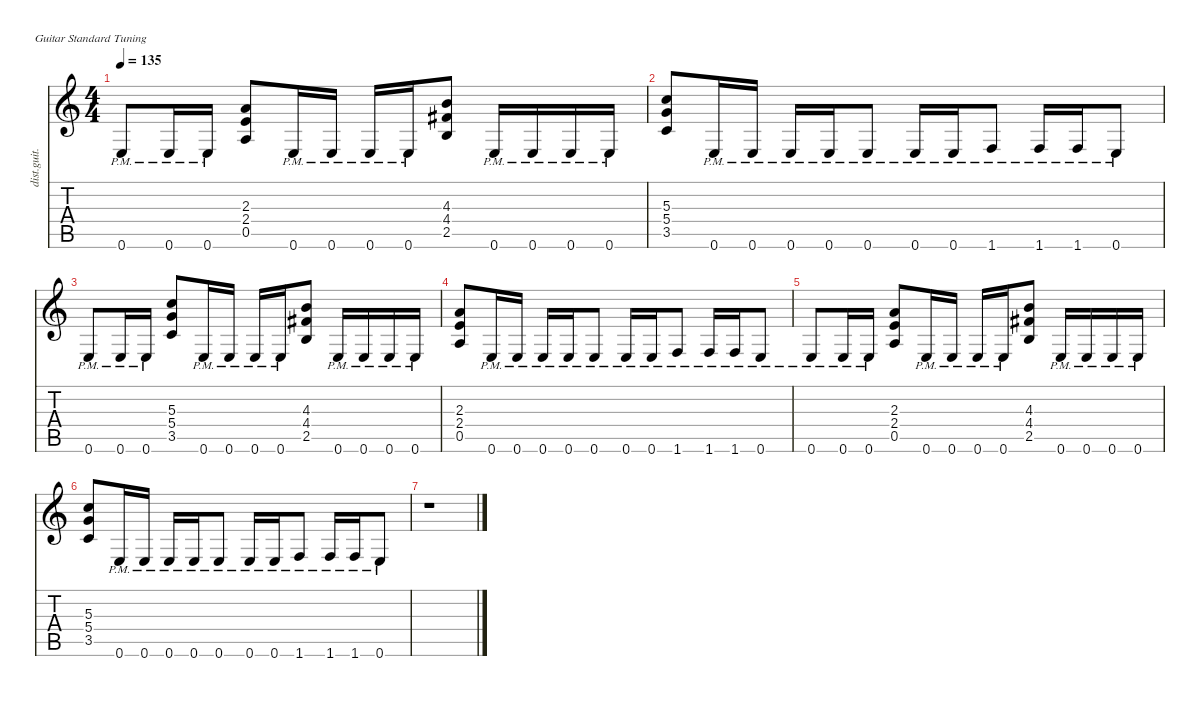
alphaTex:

\defaultSystemsLayout 4
\hideDynamics
\bracketExtendMode nobrackets
\otherSystemsTrackNameOrientation horizontal
\track ("Kirk (Rhythm Guitar)" "dist.guit.") {instrument distortionguitar}
\staff {score tabs}
\tuning (E4 B3 G3 D3 A2 E2)
\ts (4 4)
\tempo 135
\clef g2
\ks c
0.6{pm}.8{dy f beam Up} 0.6{pm}.16{beam Up} 0.6{pm}.16{beam Up} (2.3 2.4 0.5).8{beam Up} 0.6{pm}.16{beam Up} 0.6{pm}.16{beam Up} 0.6{pm}.16{beam Up} 0.6{pm}.16{beam Up} (4.3 4.4{acc #} 2.5).8{beam Up} 0.6{pm}.16{beam Up} 0.6{pm}.16{beam Up} 0.6{pm}.16{beam Up} 0.6{pm}.16{beam Up} |
(5.3 5.4 3.5).8{beam Up} 0.6{pm}.16{beam Up} 0.6{pm}.16{beam Up} 0.6{pm}.16{beam Up} 0.6{pm}.16{beam Up} 0.6{pm}.8{beam Up} 0.6{pm}.16{beam Up} 0.6{pm}.16{beam Up} 1.6{pm}.8{beam Up} 1.6{pm}.16{beam Up} 1.6{pm}.16{beam Up} 0.6{pm}.8{beam Up} |
0.6{pm}.8{beam Up} 0.6{pm}.16{beam Up} 0.6{pm}.16{beam Up} (5.3 5.4 3.5).8{beam Up} 0.6{pm}.16{beam Up} 0.6{pm}.16{beam Up} 0.6{pm}.16{beam Up} 0.6{pm}.16{beam Up} (4.3 4.4{acc #} 2.5).8{beam Up} 0.6{pm}.16{beam Up} 0.6{pm}.16{beam Up} 0.6{pm}.16{beam Up} 0.6{pm}.16{beam Up} |
(2.3 2.4 0.5).8{beam Up} 0.6{pm}.16{beam Up} 0.6{pm}.16{beam Up} 0.6{pm}.16{beam Up} 0.6{pm}.16{beam Up} 0.6{pm}.8{beam Up} 0.6{pm}.16{beam Up} 0.6{pm}.16{beam Up} 1.6{pm}.8{beam Up} 1.6{pm}.16{beam Up} 1.6{pm}.16{beam Up} 0.6{pm}.8{beam Up} |
0.6{pm}.8{beam Up} 0.6{pm}.16{beam Up} 0.6{pm}.16{beam Up} (2.3 2.4 0.5).8{beam Up} 0.6{pm}.16{beam Up} 0.6{pm}.16{beam Up} 0.6{pm}.16{beam Up} 0.6{pm}.16{beam Up} (4.3 4.4{acc #} 2.5).8{beam Up} 0.6{pm}.16{beam Up} 0.6{pm}.16{beam Up} 0.6{pm}.16{beam Up} 0.6{pm}.16{beam Up} |
(5.3 5.4 3.5).8{beam Up} 0.6{pm}.16{beam Up} 0.6{pm}.16{beam Up} 0.6{pm}.16{beam Up} 0.6{pm}.16{beam Up} 0.6{pm}.8{beam Up} 0.6{pm}.16{beam Up} 0.6{pm}.16{beam Up} 1.6{pm}.8{beam Up} 1.6{pm}.16{beam Up} 1.6{pm}.16{beam Up} 0.6{pm}.8{beam Up} |
r.1{beam Down}
